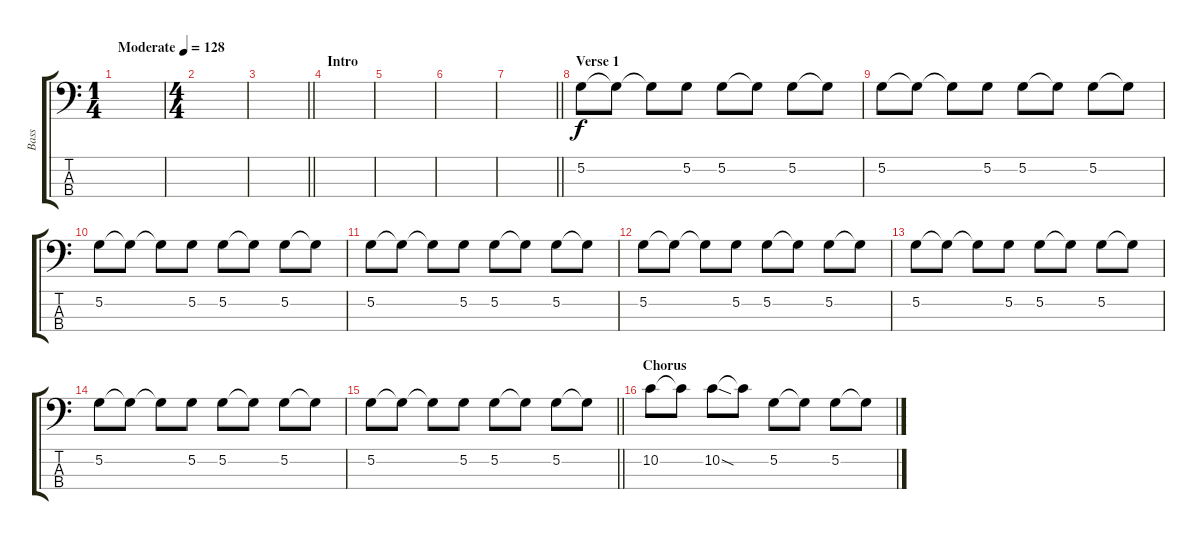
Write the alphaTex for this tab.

\track ("Bass" "Bass") {instrument electricbassfinger}
\staff {score tabs}
\tuning (G2 D2 A1 E1) {hide}
\ts (1 4)
\tempo (128 "Moderate")
\clef f4
\ks c
|
\ts (4 4)
|
\barLineRight lightlight
|
\section ("" "Intro")
|
|
|
\barLineRight lightlight
|
\section ("" "Verse 1")
5.2.8 5.2{t}.8 5.2{t}.8 5.2.8 5.2.8 5.2{t}.8 5.2.8 5.2{t}.8 |
5.2.8 5.2{t}.8 5.2{t}.8 5.2.8 5.2.8 5.2{t}.8 5.2.8 5.2{t}.8 |
5.2.8 5.2{t}.8 5.2{t}.8 5.2.8 5.2.8 5.2{t}.8 5.2.8 5.2{t}.8 |
5.2.8 5.2{t}.8 5.2{t}.8 5.2.8 5.2.8 5.2{t}.8 5.2.8 5.2{t}.8 |
5.2.8 5.2{t}.8 5.2{t}.8 5.2.8 5.2.8 5.2{t}.8 5.2.8 5.2{t}.8 |
5.2.8 5.2{t}.8 5.2{t}.8 5.2.8 5.2.8 5.2{t}.8 5.2.8 5.2{t}.8 |
5.2.8 5.2{t}.8 5.2{t}.8 5.2.8 5.2.8 5.2{t}.8 5.2.8 5.2{t}.8 |
\barLineRight lightlight
5.2.8 5.2{t}.8 5.2{t}.8 5.2.8 5.2.8 5.2{t}.8 5.2.8 5.2{t}.8 |
\section ("" "Chorus")
10.2.8 10.2{t}.8 10.2{sod}.8 10.2{t}.8 5.2.8 5.2{t}.8 5.2.8 5.2{t}.8
